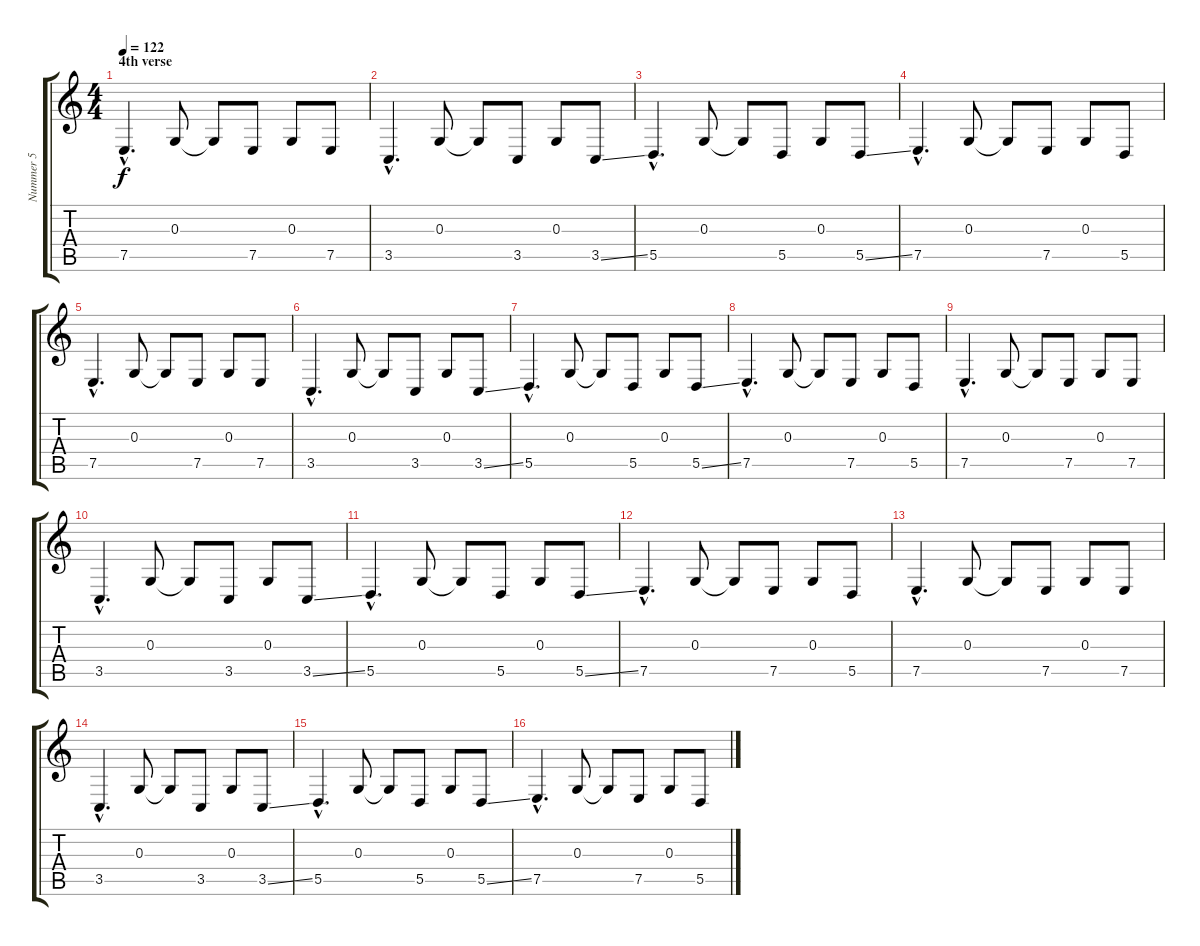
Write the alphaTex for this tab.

\track ("Nummer 5" "Nummer 5") {instrument tuba}
\staff {score tabs}
\tuning (E4 B3 G3 D3 A2 E2) {hide}
\ts (4 4)
\section ("" "4th verse")
\tempo 122
\clef g2
\ks c
7.5{hac}.4{d dy f} 0.3.8 0.3{t}.8 7.5.8 0.3.8 7.5.8 |
3.5{hac}.4{d} 0.3.8 0.3{t}.8 3.5.8 0.3.8 3.5{ss}.8 |
5.5{hac}.4{d} 0.3.8 0.3{t}.8 5.5.8 0.3.8 5.5{ss}.8 |
7.5{hac}.4{d} 0.3.8 0.3{t}.8 7.5.8 0.3.8 5.5.8 |
7.5{hac}.4{d} 0.3.8 0.3{t}.8 7.5.8 0.3.8 7.5.8 |
3.5{hac}.4{d} 0.3.8 0.3{t}.8 3.5.8 0.3.8 3.5{ss}.8 |
5.5{hac}.4{d} 0.3.8 0.3{t}.8 5.5.8 0.3.8 5.5{ss}.8 |
7.5{hac}.4{d} 0.3.8 0.3{t}.8 7.5.8 0.3.8 5.5.8 |
7.5{hac}.4{d} 0.3.8 0.3{t}.8 7.5.8 0.3.8 7.5.8 |
3.5{hac}.4{d} 0.3.8 0.3{t}.8 3.5.8 0.3.8 3.5{ss}.8 |
5.5{hac}.4{d} 0.3.8 0.3{t}.8 5.5.8 0.3.8 5.5{ss}.8 |
7.5{hac}.4{d} 0.3.8 0.3{t}.8 7.5.8 0.3.8 5.5.8 |
7.5{hac}.4{d} 0.3.8 0.3{t}.8 7.5.8 0.3.8 7.5.8 |
3.5{hac}.4{d} 0.3.8 0.3{t}.8 3.5.8 0.3.8 3.5{ss}.8 |
5.5{hac}.4{d} 0.3.8 0.3{t}.8 5.5.8 0.3.8 5.5{ss}.8 |
7.5{hac}.4{d} 0.3.8 0.3{t}.8 7.5.8 0.3.8 5.5.8
